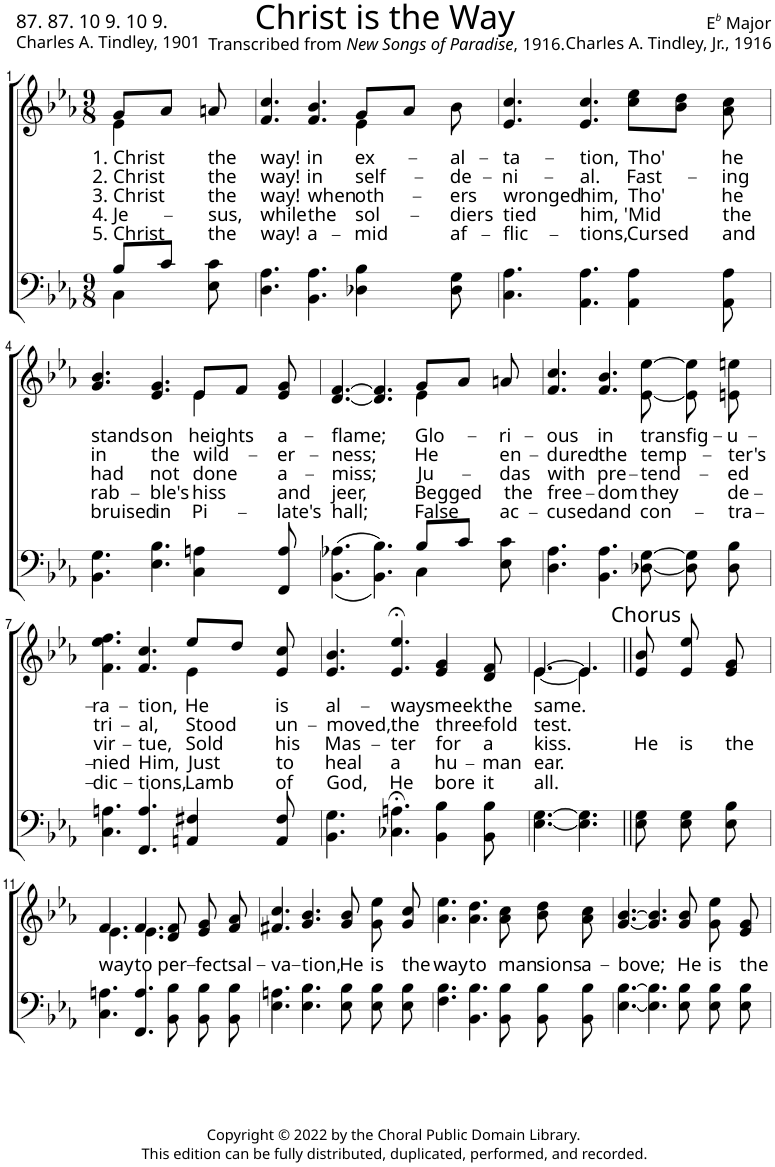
**kern	**kern	**text	**text	**text	**text	**text
*part2	*part1	*part1	*part1	*part1	*part1	*part1
*staff2	*staff1	*staff1	*staff1	*staff1	*staff1	*staff1
*I"Bass	*I"Soprano	*	*	*	*	*
*clefF4	*clefG2	*	*	*	*	*
*k[b-e-a-]	*k[b-e-a-]	*	*	*	*	*
*M9/8	*M9/8	*	*	*	*	*
=1	=1	=1	=1	=1	=1	=1
*^	*	*	*	*	*	*
!	!	!	!LO:LY:b	!LO:LY:b	!LO:LY:b	!LO:LY:b	!LO:LY:b
*	*	*^	*	*	*	*	*
8B-/L	4C\	8g/L	4e-\	1. Christ	2. Christ	3. Christ	4. Je-	5. Christ
8c/J	.	8a-/J	.	.	.	.	.	.
!	!	!	!	!LO:LY:b	!LO:LY:b	!LO:LY:b	!LO:LY:b	!LO:LY:b
8E-\ 8c\	8ryy	8an/	8ryy	the	the	the	-sus,	the
=2	=2	=2	=2	=2	=2	=2	=2	=2
!	!	!	!	!LO:LY:b	!LO:LY:b	!LO:LY:b	!LO:LY:b	!LO:LY:b
*v	*v	*	*	*	*	*	*	*
4.D\ 4.A-\	4.f/ 4.cc/	4.ryy	way!	way!	way!	while	way!
!	!	!	!LO:LY:b	!LO:LY:b	!LO:LY:b	!LO:LY:b	!LO:LY:b
4.BB-\ 4.A-\	4.f/ 4.b-/	4.ryy	in	in	when	the	a-
!	!	!	!LO:LY:b	!LO:LY:b	!LO:LY:b	!LO:LY:b	!LO:LY:b
4D-X\ 4B-\	8g/L	4e-\	ex-	self-	oth-	sol-	-mid
.	8a-/J	.	.	.	.	.	.
!	!	!	!LO:LY:b	!LO:LY:b	!LO:LY:b	!LO:LY:b	!LO:LY:b
8D-\ 8G\	8b-\	8ryy	-al-	-de-	-ers	-diers	af-
=3	=3	=3	=3	=3	=3	=3	=3
!	!	!	!LO:LY:b	!LO:LY:b	!LO:LY:b	!LO:LY:b	!LO:LY:b
*	*v	*v	*	*	*	*	*
4.C\ 4.A-\	4.e-/ 4.cc/	-ta-	-ni-	wronged	tied	-flic-
!	!	!LO:LY:b	!LO:LY:b	!LO:LY:b	!LO:LY:b	!LO:LY:b
4.AA-\ 4.A-\	4.e-/ 4.cc/	-tion,	-al.	him,	him,	-tions,
!	!	!LO:LY:b	!LO:LY:b	!LO:LY:b	!LO:LY:b	!LO:LY:b
4AA-\ 4A-\	8cc\ 8ee-\L	Tho'	Fast-	Tho'	'Mid	Cursed
.	8b-\ 8dd\J	.	.	.	.	.
!	!	!LO:LY:b	!LO:LY:b	!LO:LY:b	!LO:LY:b	!LO:LY:b
8AA-\ 8A-\	8a-\ 8cc\	he	-ing	he	the	and
!!LO:LB:g=z
=4	=4	=4	=4	=4	=4	=4
!	!	!LO:LY:b	!LO:LY:b	!LO:LY:b	!LO:LY:b	!LO:LY:b
*	*^	*	*	*	*	*
4.BB-\ 4.G\	4.g/ 4.b-/	4.ryy	stands	in	had	rab-	bruised
!	!	!	!LO:LY:b	!LO:LY:b	!LO:LY:b	!LO:LY:b	!LO:LY:b
4.E-\ 4.B-\	4.e-/ 4.g/	4.ryy	on	the	not	-ble's	in
!	!	!	!LO:LY:b	!LO:LY:b	!LO:LY:b	!LO:LY:b	!LO:LY:b
4C\ 4An\	8e-/L	4e-\	heights	wild-	done	hiss	Pi-
.	8f/J	.	.	.	.	.	.
!	!	!	!LO:LY:b	!LO:LY:b	!LO:LY:b	!LO:LY:b	!LO:LY:b
8FF/ 8A/	8e-/ 8g/	8ryy	a-	-er-	a-	and	-late's
=5	=5	=5	=5	=5	=5	=5	=5
*^	*	*	*	*	*	*	*
!	!	!	!	!LO:LY:b	!LO:LY:b	!LO:LY:b	!LO:LY:b	!LO:LY:b
((<4.BB-\ 4.A-X\	4.ryy	[4.d/ [4.f/	4.ryy	-flame;	-ness;	-miss;	jeer,	hall;
4.BB-\ 4.B-\))	4.ryy	4.d/] 4.f/]	4.ryy	.	.	.	.	.
!	!	!	!	!LO:LY:b	!LO:LY:b	!LO:LY:b	!LO:LY:b	!LO:LY:b
8B-/L	4C\	8g/L	4e-\	Glo-	He	Ju-	Begged	False
8c/J	.	8a-/J	.	.	.	.	.	.
!	!	!	!	!LO:LY:b	!LO:LY:b	!LO:LY:b	!LO:LY:b	!LO:LY:b
8E-\ 8c\	8ryy	8an/	8ryy	-ri-	en-	-das	the	ac-
=6	=6	=6	=6	=6	=6	=6	=6	=6
!	!	!	!	!LO:LY:b	!LO:LY:b	!LO:LY:b	!LO:LY:b	!LO:LY:b
*v	*v	*	*	*	*	*	*	*
*	*v	*v	*	*	*	*	*
4.D\ 4.A-\	4.f/ 4.cc/	-ous	-dured	with	free-	-cused
!	!	!LO:LY:b	!LO:LY:b	!LO:LY:b	!LO:LY:b	!LO:LY:b
4.BB-\ 4.A-\	4.f/ 4.b-/	in	the	pre-	-dom	and
!	!	!LO:LY:b	!LO:LY:b	!LO:LY:b	!LO:LY:b	!LO:LY:b
[8D-X\ [8G\	[8e-\ [8ee-\	trans-	temp-	tend-	they	con-
!	!	!LO:LY:b	!	!	!	!
8D-\] 8G\]	8e-\] 8ee-\]	-fig-	.	.	.	.
!	!	!LO:LY:b	!LO:LY:b	!LO:LY:b	!LO:LY:b	!LO:LY:b
8D-\ 8B-\	8en\ 8een\	-u-	-ter's	-ed	de-	-tra-
!!LO:LB:g=z
=7	=7	=7	=7	=7	=7	=7
!	!	!LO:LY:b	!LO:LY:b	!LO:LY:b	!LO:LY:b	!LO:LY:b
*	*^	*	*	*	*	*
4.C\ 4.An\	4.f\ 4.ee-\ 4.ff\	4.ryy	-ra-	tri-	vir-	-nied	-dic-
!	!	!	!LO:LY:b	!LO:LY:b	!LO:LY:b	!LO:LY:b	!LO:LY:b
4.FF/ 4.A/	4.f/ 4.cc/	4.ryy	-tion,	-al,	-tue,	Him,	-tions,
!	!	!	!LO:LY:b	!LO:LY:b	!LO:LY:b	!LO:LY:b	!LO:LY:b
4AAn/ 4F#X/	8ee-/L	4e-\	He	Stood	Sold	Just	Lamb
.	8dd/J	.	.	.	.	.	.
!	!	!	!LO:LY:b	!LO:LY:b	!LO:LY:b	!LO:LY:b	!LO:LY:b
8AA/ 8F#/	8e-/ 8cc/	8ryy	is	un-	his	to	of
=8	=8	=8	=8	=8	=8	=8	=8
!	!	!	!LO:LY:b	!LO:LY:b	!LO:LY:b	!LO:LY:b	!LO:LY:b
*	*v	*v	*	*	*	*	*
4.BB-\ 4.G\	4.e-/ 4.b-/	al-	-moved,	Mas-	heal	God,
!	!	!LO:LY:b	!LO:LY:b	!LO:LY:b	!LO:LY:b	!LO:LY:b
4.C-X\;< 4.An\;<	4.e-/;< 4.ee-/;<	-ways	the	-ter	a	He
!	!	!LO:LY:b	!LO:LY:b	!LO:LY:b	!LO:LY:b	!LO:LY:b
4BB-\ 4B-\	4e-/ 4g/	meek	three-	for	hu-	bore
!	!	!LO:LY:b	!LO:LY:b	!LO:LY:b	!LO:LY:b	!LO:LY:b
8BB-\ 8B-\	8d/ 8f/	the	-fold	a	-man	it
=9	=9	=9	=9	=9	=9	=9
!	!	!LO:LY:b	!LO:LY:b	!LO:LY:b	!LO:LY:b	!LO:LY:b
*	*^	*	*	*	*	*
[4.E-\ [4.G\	[4.e-/	[4.e-\	same.	test.	kiss.	ear.	all.
4.E-\] 4.G\]	4.e-/]	4.e-\]	.	.	.	.	.
=10||	=10||	=10||	=10||	=10||	=10||	=10||	=10||
!	!LO:TX:a:t=Chorus	!	!	!	!	!	!
!	!	!	!	!	!LO:LY:b	!	!
*	*v	*v	*	*	*	*	*
8E-\ 8G\	8e-/ 8b-/	.	.	He	.	.
!	!	!	!	!LO:LY:b	!	!
8E-\ 8G\	8e-/ 8ee-/	.	.	is	.	.
!	!	!	!	!LO:LY:b	!	!
8E-\ 8B-\	8e-/ 8g/	.	.	the	.	.
!!LO:LB:g=z
=11	=11	=11	=11	=11	=11	=11
!	!	!	!	!LO:LY:b	!	!
*	*^	*	*	*	*	*
4.C\ 4.An\	4.f/	4.e-\	.	.	way	.	.
!	!	!	!	!	!LO:LY:b	!	!
4.FF/ 4.A/	4.f/	4.e-\	.	.	to	.	.
!	!	!	!	!	!LO:LY:b	!	!
8BB-\ 8B-\	8d/ 8f/	8ryy	.	.	per-	.	.
!	!	!	!	!	!LO:LY:b	!	!
8BB-\ 8B-\	8e-/ 8g/	8ryy	.	.	-fect	.	.
!	!	!	!	!	!LO:LY:b	!	!
8BB-\ 8B-\	8f/ 8a-/	8ryy	.	.	sal-	.	.
=12	=12	=12	=12	=12	=12	=12	=12
!	!	!	!	!	!LO:LY:b	!	!
*	*v	*v	*	*	*	*	*
4.E-\ 4.An\	4.f#X/ 4.cc/	.	.	-va-	.	.
!	!	!	!	!LO:LY:b	!	!
4.E-\ 4.B-\	4.g/ 4.b-/	.	.	-tion,	.	.
!	!	!	!	!LO:LY:b	!	!
8E-\ 8B-\	8g/ 8b-/	.	.	He	.	.
!	!	!	!	!LO:LY:b	!	!
8E-\ 8B-\	8g\ 8ee-\	.	.	is	.	.
!	!	!	!	!LO:LY:b	!	!
8E-\ 8B-\	8g/ 8cc/	.	.	the	.	.
=13	=13	=13	=13	=13	=13	=13
!	!	!	!	!LO:LY:b	!	!
4.F\ 4.B-\	4.a-\ 4.ee-\	.	.	way	.	.
!	!	!	!	!LO:LY:b	!	!
4.BB-\ 4.B-\	4.a-\ 4.dd\	.	.	to	.	.
!	!	!	!	!LO:LY:b	!	!
8BB-\ 8B-\	8a-\ 8cc\	.	.	man-	.	.
!	!	!	!	!LO:LY:b	!	!
8BB-\ 8B-\	8b-\ 8dd\	.	.	-sions	.	.
!	!	!	!	!LO:LY:b	!	!
8BB-\ 8B-\	8a-\ 8cc\	.	.	a-	.	.
=14	=14	=14	=14	=14	=14	=14
!	!	!	!	!LO:LY:b	!	!
[4.E-\ [4.B-\	[4.g/ [4.b-/	.	.	-bove;	.	.
4.E-\] 4.B-\]	4.g/] 4.b-/]	.	.	.	.	.
!	!	!	!	!LO:LY:b	!	!
8E-\ 8B-\	8g/ 8b-/	.	.	He	.	.
!	!	!	!	!LO:LY:b	!	!
8E-\ 8B-\	8g\ 8ee-\	.	.	is	.	.
!	!	!	!	!LO:LY:b	!	!
8E-\ 8B-\	8e-/ 8g/	.	.	the	.	.
=	=	=	=	=	=	=
*-	*-	*-	*-	*-	*-	*-
